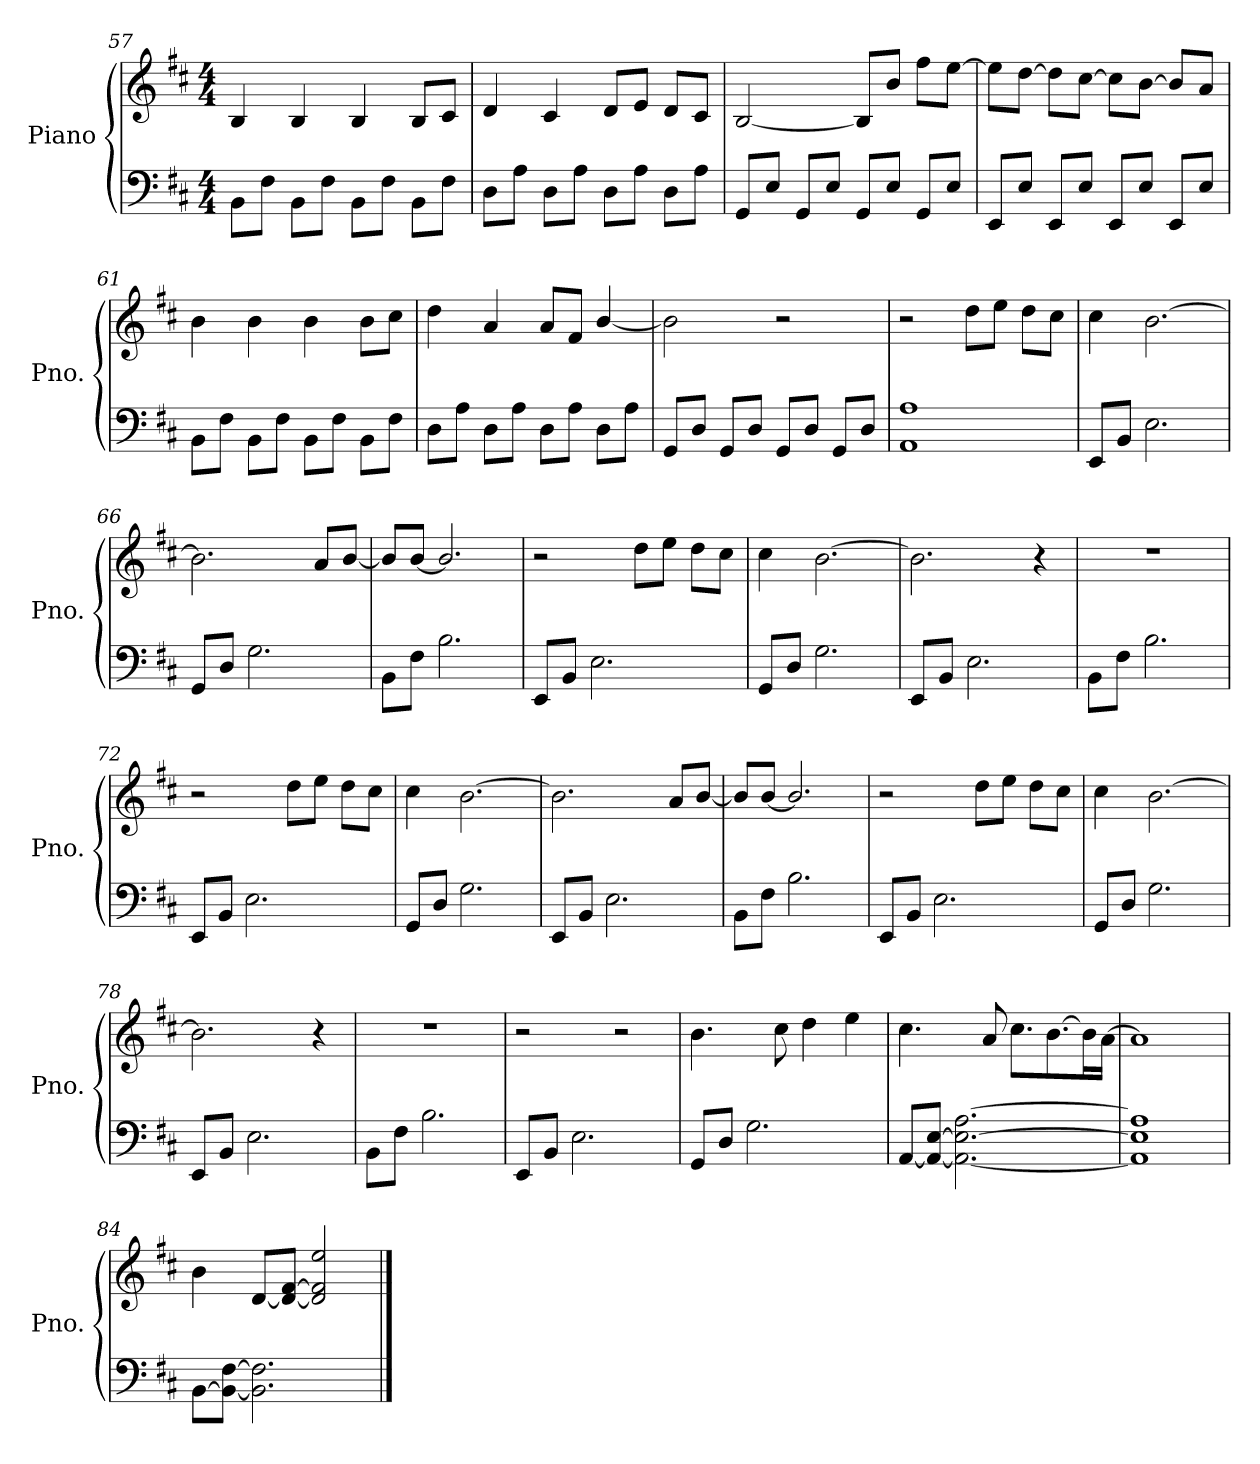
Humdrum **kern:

**kern	**kern
*part1	*part1
*staff2	*staff1
*I"Piano	*
*I'Pno.	*
*clefF4	*clefG2
*k[f#c#]	*k[f#c#]
*M4/4	*M4/4
=57	=57
8BB\L	4B/
8F#\J	.
8BB\L	4B/
8F#\J	.
8BB\L	4B/
8F#\J	.
8BB\L	8B/L
8F#\J	8c#/J
=58	=58
8D\L	4d/
8A\J	.
8D\L	4c#/
8A\J	.
8D\L	8d/L
8A\J	8e/J
8D\L	8d/L
8A\J	8c#/J
=59	=59
8GG/L	[2B/
8E/J	.
8GG/L	.
8E/J	.
8GG/L	8B/L]
8E/J	8b/J
8GG/L	8ff#\L
8E/J	[8ee\J
=60	=60
8EE/L	8ee\L]
8E/J	[8dd\J
8EE/L	8dd\L]
8E/J	[8cc#\J
8EE/L	8cc#\L]
8E/J	[8b\J
8EE/L	8b/L]
8E/J	8a/J
!!LO:PB:g=z
=61	=61
8BB\L	4b\
8F#\J	.
8BB\L	4b\
8F#\J	.
8BB\L	4b\
8F#\J	.
8BB\L	8b\L
8F#\J	8cc#\J
=62	=62
8D\L	4dd\
8A\J	.
8D\L	4a/
8A\J	.
8D\L	8a/L
8A\J	8f#/J
8D\L	[4b/
8A\J	.
=63	=63
8GG/L	2b\]
8D/J	.
8GG/L	.
8D/J	.
8GG/L	2r
8D/J	.
8GG/L	.
8D/J	.
=64	=64
1AA 1A	2r
.	8dd\L
.	8ee\J
.	8dd\L
.	8cc#\J
=65	=65
8EE/L	4cc#\
8BB/J	.
2.E\	[2.b\
=66	=66
8GG/L	2.b\]
8D/J	.
2.G\	.
.	8a/L
.	[8b/J
!!LO:LB:g=z
=67	=67
8BB\L	8b/L]
8F#\J	[8b/J
2.B\	2.b/]
=68	=68
8EE/L	2r
8BB/J	.
2.E\	.
.	8dd\L
.	8ee\J
.	8dd\L
.	8cc#\J
=69	=69
8GG/L	4cc#\
8D/J	.
2.G\	[2.b\
=70	=70
8EE/L	2.b\]
8BB/J	.
2.E\	.
.	4r
=71	=71
8BB\L	1r
8F#\J	.
2.B\	.
=72	=72
8EE/L	2r
8BB/J	.
2.E\	.
.	8dd\L
.	8ee\J
.	8dd\L
.	8cc#\J
!!LO:LB:g=z
=73	=73
8GG/L	4cc#\
8D/J	.
2.G\	[2.b\
=74	=74
8EE/L	2.b\]
8BB/J	.
2.E\	.
.	8a/L
.	[8b/J
=75	=75
8BB\L	8b/L]
8F#\J	[8b/J
2.B\	2.b/]
=76	=76
8EE/L	2r
8BB/J	.
2.E\	.
.	8dd\L
.	8ee\J
.	8dd\L
.	8cc#\J
=77	=77
8GG/L	4cc#\
8D/J	.
2.G\	[2.b\
=78	=78
8EE/L	2.b\]
8BB/J	.
2.E\	.
.	4r
!!LO:LB:g=z
=79	=79
8BB\L	1r
8F#\J	.
2.B\	.
=80	=80
8EE/L	2r
8BB/J	.
2.E\	.
.	2r
=81	=81
8GG/L	4.b\
8D/J	.
2.G\	.
.	8cc#\
.	4dd\
.	4ee\
=82	=82
[8AA/L	4.cc#\
8AA/_ [8E/J	.
2.AA\_ 2.E\_ [2.A\	.
.	8a/
.	8.cc#\L
.	[8.b\
.	16b\L]
.	[16a\JJ
=83	=83
1AA] 1E] 1A]	1a]
=84	=84
[8BB\L	4b\
8BB\_ [8F#\J	.
2.BB\] 2.F#\]	[8d/L
.	8d/_ [8f#/J
.	2d/] 2f#/] 2ee/
==	==
*-	*-
